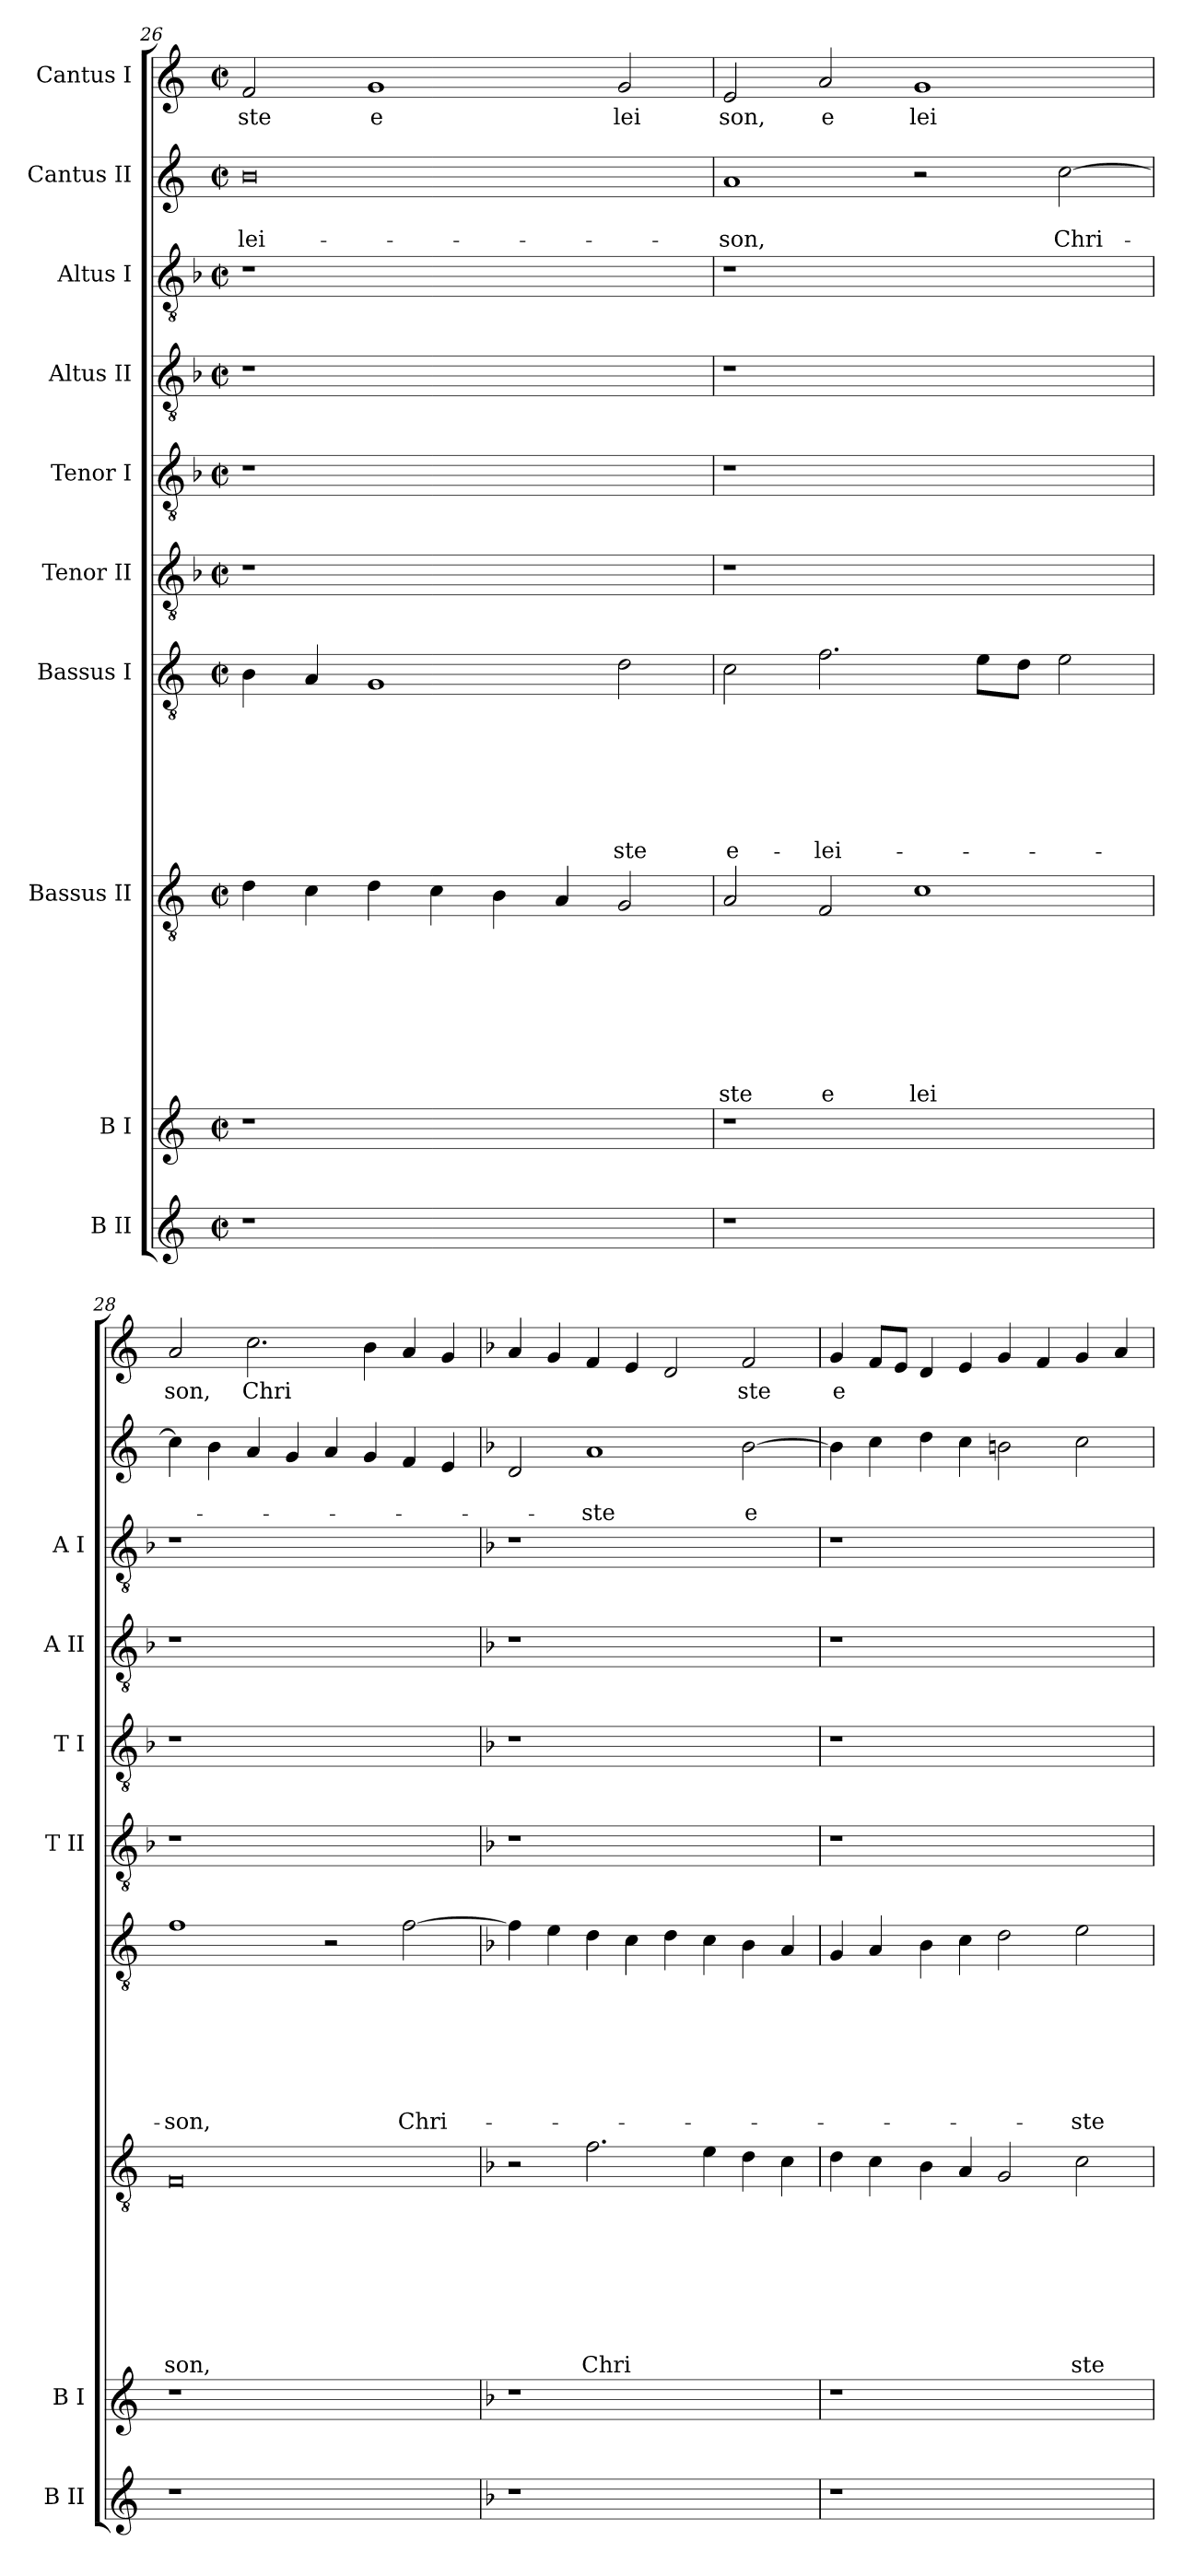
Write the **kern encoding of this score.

**kern	**kern	**kern	**text	**text	**text	**text	**text	**text	**text	**text	**kern	**text	**text	**text	**text	**text	**text	**text	**kern	**kern	**kern	**kern	**kern	**text	**text	**kern	**text
*part10	*part9	*part8	*part8	*part8	*part8	*part8	*part8	*part8	*part8	*part8	*part7	*part7	*part7	*part7	*part7	*part7	*part7	*part7	*part6	*part5	*part4	*part3	*part2	*part2	*part2	*part1	*part1
*staff10	*staff9	*staff8	*staff8	*staff8	*staff8	*staff8	*staff8	*staff8	*staff8	*staff8	*staff7	*staff7	*staff7	*staff7	*staff7	*staff7	*staff7	*staff7	*staff6	*staff5	*staff4	*staff3	*staff2	*staff2	*staff2	*staff1	*staff1
*I"B II	*I"B I	*I"Bassus II	*	*	*	*	*	*	*	*	*I"Bassus I	*	*	*	*	*	*	*	*I"Tenor II	*I"Tenor I	*I"Altus II	*I"Altus I	*I"Cantus II	*	*	*I"Cantus I	*
*I'B II	*I'B I	*	*	*	*	*	*	*	*	*	*	*	*	*	*	*	*	*	*I'T II	*I'T I	*I'A II	*I'A I	*	*	*	*	*
*clefG2	*clefG2	*clefGv2	*	*	*	*	*	*	*	*	*clefGv2	*	*	*	*	*	*	*	*clefGv2	*clefGv2	*clefGv2	*clefGv2	*clefG2	*	*	*clefG2	*
*k[]	*k[]	*k[]	*	*	*	*	*	*	*	*	*k[]	*	*	*	*	*	*	*	*k[b-]	*k[b-]	*k[b-]	*k[b-]	*k[]	*	*	*k[]	*
*C:	*C:	*C:	*	*	*	*	*	*	*	*	*C:	*	*	*	*	*	*	*	*F:	*F:	*F:	*F:	*C:	*	*	*C:	*
*M2/2	*M2/2	*M2/2	*	*	*	*	*	*	*	*	*M2/2	*	*	*	*	*	*	*	*M2/2	*M2/2	*M2/2	*M2/2	*M2/2	*	*	*M2/2	*
*met(c|)	*met(c|)	*met(c|)	*	*	*	*	*	*	*	*	*met(c|)	*	*	*	*	*	*	*	*met(c|)	*met(c|)	*met(c|)	*met(c|)	*met(c|)	*	*	*met(c|)	*
=26	=26	=26	=26	=26	=26	=26	=26	=26	=26	=26	=26	=26	=26	=26	=26	=26	=26	=26	=26	=26	=26	=26	=26	=26	=26	=26	=26
!	!	!	!	!	!	!	!	!	!	!	!	!	!	!	!	!	!	!	!	!	!	!	!	!	!LO:LY:b	!	!LO:LY:b
1r	1r	4d\	.	.	.	.	.	.	.	.	4B\	.	.	.	.	.	.	.	1r	1r	1r	1r	0b	.	-lei-	2f/	ste
.	.	4c\	.	.	.	.	.	.	.	.	4A/	.	.	.	.	.	.	.	.	.	.	.	.	.	.	.	.
!	!	!	!	!	!	!	!	!	!	!	!	!	!	!	!	!	!	!	!	!	!	!	!	!	!	!	!LO:LY:b
.	.	4d\	.	.	.	.	.	.	.	.	1G	.	.	.	.	.	.	.	.	.	.	.	.	.	.	1g	e
.	.	4c\	.	.	.	.	.	.	.	.	.	.	.	.	.	.	.	.	.	.	.	.	.	.	.	.	.
1ryy	1ryy	4B\	.	.	.	.	.	.	.	.	.	.	.	.	.	.	.	.	1ryy	1ryy	1ryy	1ryy	.	.	.	.	.
.	.	4A/	.	.	.	.	.	.	.	.	.	.	.	.	.	.	.	.	.	.	.	.	.	.	.	.	.
!	!	!	!	!	!	!	!	!	!	!	!	!	!	!	!	!	!	!LO:LY:b	!	!	!	!	!	!	!	!	!LO:LY:b
.	.	2G/	.	.	.	.	.	.	.	.	2d\	.	.	.	.	.	.	-ste	.	.	.	.	.	.	.	2g/	lei
=27	=27	=27	=27	=27	=27	=27	=27	=27	=27	=27	=27	=27	=27	=27	=27	=27	=27	=27	=27	=27	=27	=27	=27	=27	=27	=27	=27
!	!	!	!	!	!	!	!	!	!	!LO:LY:b	!	!	!	!	!	!	!	!LO:LY:b	!	!	!	!	!	!	!LO:LY:b	!	!LO:LY:b
1r	1r	2A/	.	.	.	.	.	.	.	ste	2c\	.	.	.	.	.	.	e-	1r	1r	1r	1r	1a	.	-son,	2e/	son,
!	!	!	!	!	!	!	!	!	!	!LO:LY:b	!	!	!	!	!	!	!	!LO:LY:b	!	!	!	!	!	!	!	!	!LO:LY:b
.	.	2F/	.	.	.	.	.	.	.	e	2.f\	.	.	.	.	.	.	-lei-	.	.	.	.	.	.	.	2a/	e
!	!	!	!	!	!	!	!	!	!	!LO:LY:b	!	!	!	!	!	!	!	!	!	!	!	!	!	!	!	!	!LO:LY:b
1ryy	1ryy	1c	.	.	.	.	.	.	.	lei	.	.	.	.	.	.	.	.	1ryy	1ryy	1ryy	1ryy	2r	.	.	1g	lei
.	.	.	.	.	.	.	.	.	.	.	8e\L	.	.	.	.	.	.	.	.	.	.	.	.	.	.	.	.
.	.	.	.	.	.	.	.	.	.	.	8d\J	.	.	.	.	.	.	.	.	.	.	.	.	.	.	.	.
!	!	!	!	!	!	!	!	!	!	!	!	!	!	!	!	!	!	!	!	!	!	!	!	!	!LO:LY:b	!	!
.	.	.	.	.	.	.	.	.	.	.	2e\	.	.	.	.	.	.	.	.	.	.	.	[>2cc\	.	Chri-	.	.
=28	=28	=28	=28	=28	=28	=28	=28	=28	=28	=28	=28	=28	=28	=28	=28	=28	=28	=28	=28	=28	=28	=28	=28	=28	=28	=28	=28
!	!	!	!	!	!	!	!	!	!	!LO:LY:b	!	!	!	!	!	!	!	!LO:LY:b	!	!	!	!	!	!	!	!	!LO:LY:b
1r	1r	0F	.	.	.	.	.	.	.	son,	1f	.	.	.	.	.	.	-son,	1r	1r	1r	1r	4cc\]	.	.	2a/	son,
.	.	.	.	.	.	.	.	.	.	.	.	.	.	.	.	.	.	.	.	.	.	.	4b\	.	.	.	.
!	!	!	!	!	!	!	!	!	!	!	!	!	!	!	!	!	!	!	!	!	!	!	!	!	!	!	!LO:LY:b
.	.	.	.	.	.	.	.	.	.	.	.	.	.	.	.	.	.	.	.	.	.	.	4a/	.	.	2.cc\	Chri
.	.	.	.	.	.	.	.	.	.	.	.	.	.	.	.	.	.	.	.	.	.	.	4g/	.	.	.	.
1ryy	1ryy	.	.	.	.	.	.	.	.	.	2r	.	.	.	.	.	.	.	1ryy	1ryy	1ryy	1ryy	4a/	.	.	.	.
.	.	.	.	.	.	.	.	.	.	.	.	.	.	.	.	.	.	.	.	.	.	.	4g/	.	.	4b\	.
!	!	!	!	!	!	!	!	!	!	!	!	!	!	!	!	!	!	!LO:LY:b	!	!	!	!	!	!	!	!	!
.	.	.	.	.	.	.	.	.	.	.	[<2f\	.	.	.	.	.	.	Chri-	.	.	.	.	4f/	.	.	4a/	.
.	.	.	.	.	.	.	.	.	.	.	.	.	.	.	.	.	.	.	.	.	.	.	4e/	.	.	4g/	.
!!LO:LB:g=z
=29	=29	=29	=29	=29	=29	=29	=29	=29	=29	=29	=29	=29	=29	=29	=29	=29	=29	=29	=29	=29	=29	=29	=29	=29	=29	=29	=29
*k[b-]	*k[b-]	*k[b-]	*	*	*	*	*	*	*	*	*k[b-]	*	*	*	*	*	*	*	*	*	*	*	*k[b-]	*	*	*k[b-]	*
*F:	*F:	*F:	*	*	*	*	*	*	*	*	*F:	*	*	*	*	*	*	*	*	*	*	*	*F:	*	*	*F:	*
1r	1r	2r	.	.	.	.	.	.	.	.	4f\]	.	.	.	.	.	.	.	1r	1r	1r	1r	2d/	.	.	4a/	.
.	.	.	.	.	.	.	.	.	.	.	4e\	.	.	.	.	.	.	.	.	.	.	.	.	.	.	4g/	.
!	!	!	!	!	!	!	!	!	!	!LO:LY:b	!	!	!	!	!	!	!	!	!	!	!	!	!	!	!LO:LY:b	!	!
.	.	2.f\	.	.	.	.	.	.	.	Chri	4d\	.	.	.	.	.	.	.	.	.	.	.	1a	.	-ste	4f/	.
.	.	.	.	.	.	.	.	.	.	.	4c\	.	.	.	.	.	.	.	.	.	.	.	.	.	.	4e/	.
1ryy	1ryy	.	.	.	.	.	.	.	.	.	4d\	.	.	.	.	.	.	.	1ryy	1ryy	1ryy	1ryy	.	.	.	2d/	.
.	.	4e\	.	.	.	.	.	.	.	.	4c\	.	.	.	.	.	.	.	.	.	.	.	.	.	.	.	.
!	!	!	!	!	!	!	!	!	!	!	!	!	!	!	!	!	!	!	!	!	!	!	!	!	!LO:LY:b	!	!LO:LY:b
.	.	4d\	.	.	.	.	.	.	.	.	4B-\	.	.	.	.	.	.	.	.	.	.	.	[>2b-\	.	e	2f/	ste
.	.	4c\	.	.	.	.	.	.	.	.	4A/	.	.	.	.	.	.	.	.	.	.	.	.	.	.	.	.
=30	=30	=30	=30	=30	=30	=30	=30	=30	=30	=30	=30	=30	=30	=30	=30	=30	=30	=30	=30	=30	=30	=30	=30	=30	=30	=30	=30
!	!	!	!	!	!	!	!	!	!	!	!	!	!	!	!	!	!	!	!	!	!	!	!	!	!	!	!LO:LY:b
1r	1r	4d\	.	.	.	.	.	.	.	.	4G/	.	.	.	.	.	.	.	1r	1r	1r	1r	4b-\]	.	.	4g/	e
.	.	4c\	.	.	.	.	.	.	.	.	4A/	.	.	.	.	.	.	.	.	.	.	.	4cc\	.	.	8f/L	.
.	.	.	.	.	.	.	.	.	.	.	.	.	.	.	.	.	.	.	.	.	.	.	.	.	.	8e/J	.
.	.	4B-\	.	.	.	.	.	.	.	.	4B-\	.	.	.	.	.	.	.	.	.	.	.	4dd\	.	.	4d/	.
.	.	4A/	.	.	.	.	.	.	.	.	4c\	.	.	.	.	.	.	.	.	.	.	.	4cc\	.	.	4e/	.
1ryy	1ryy	2G/	.	.	.	.	.	.	.	.	2d\	.	.	.	.	.	.	.	1ryy	1ryy	1ryy	1ryy	2bn\	.	.	4g/	.
.	.	.	.	.	.	.	.	.	.	.	.	.	.	.	.	.	.	.	.	.	.	.	.	.	.	4f/	.
!	!	!	!	!	!	!	!	!	!	!LO:LY:b	!	!	!	!	!	!	!	!LO:LY:b	!	!	!	!	!	!	!	!	!
.	.	2c\	.	.	.	.	.	.	.	ste	2e\	.	.	.	.	.	.	-ste	.	.	.	.	2cc\	.	.	4g/	.
.	.	.	.	.	.	.	.	.	.	.	.	.	.	.	.	.	.	.	.	.	.	.	.	.	.	4a/	.
=	=	=	=	=	=	=	=	=	=	=	=	=	=	=	=	=	=	=	=	=	=	=	=	=	=	=	=
*-	*-	*-	*-	*-	*-	*-	*-	*-	*-	*-	*-	*-	*-	*-	*-	*-	*-	*-	*-	*-	*-	*-	*-	*-	*-	*-	*-
